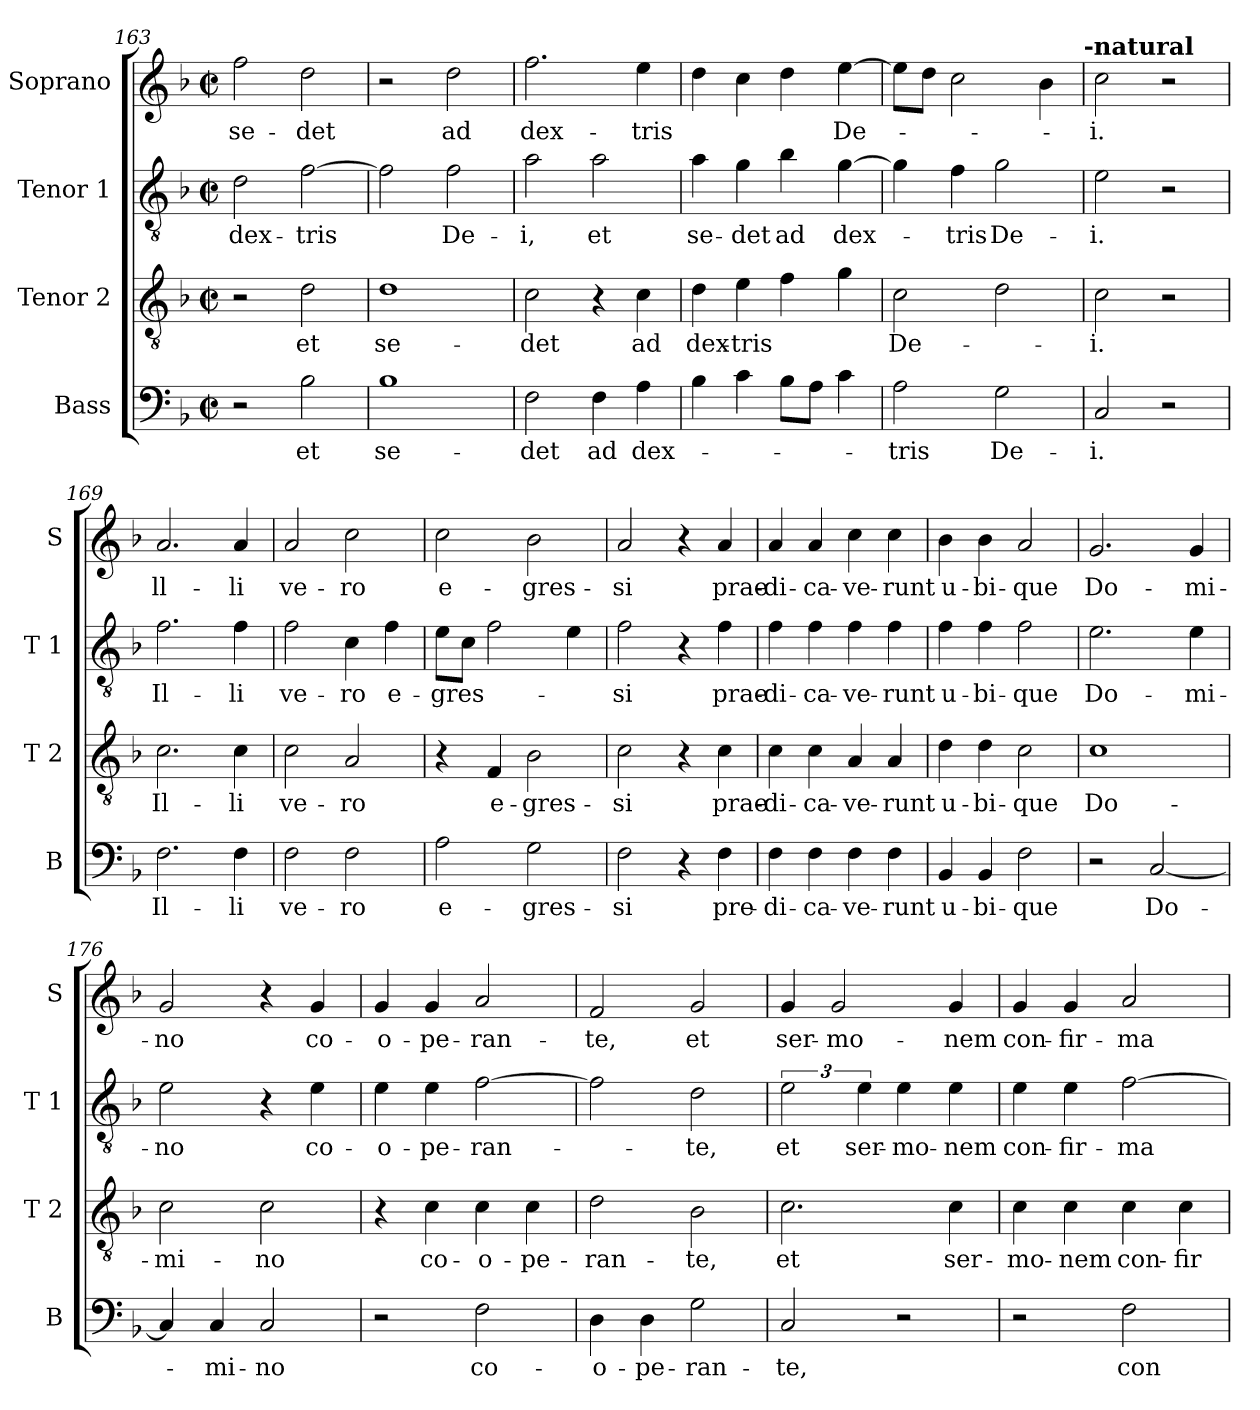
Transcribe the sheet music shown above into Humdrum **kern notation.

**kern	**text	**kern	**text	**kern	**text	**kern	**text
*part4	*part4	*part3	*part3	*part2	*part2	*part1	*part1
*staff4	*staff4	*staff3	*staff3	*staff2	*staff2	*staff1	*staff1
*I"Bass	*	*I"Tenor 2	*	*I"Tenor 1	*	*I"Soprano	*
*I'B	*	*I'T 2	*	*I'T 1	*	*I'S	*
*clefF4	*	*clefGv2	*	*clefGv2	*	*clefG2	*
*k[b-]	*	*k[b-]	*	*k[b-]	*	*k[b-]	*
*F:	*	*F:	*	*F:	*	*F:	*
*M2/2	*	*M2/2	*	*M2/2	*	*M2/2	*
*met(c|)	*	*met(c|)	*	*met(c|)	*	*met(c|)	*
=163	=163	=163	=163	=163	=163	=163	=163
2r	.	2r	.	2d\	dex-	2ff\	se-
2B-\	et	2d\	et	[2f\	-tris	2dd\	-det
=164	=164	=164	=164	=164	=164	=164	=164
1B-	se-	1d	se-	2f\]	.	2r	.
.	.	.	.	2f\	De-	2dd\	ad
=165	=165	=165	=165	=165	=165	=165	=165
2F\	-det	2c\	-det	2a\	-i,	2.ff\	dex-
4F\	ad	4r	.	2a\	et	.	.
4A\	dex-	4c\	ad	.	.	4ee\	-tris
!!LO:LB:g=z
=166	=166	=166	=166	=166	=166	=166	=166
4B-\	.	4d\	dex-	4a\	se-	4dd\	.
4c\	.	4e\	-tris	4g\	-det	4cc\	.
8B-\L	.	4f\	.	4b-\	ad	4dd\	.
8A\J	.	.	.	.	.	.	.
4c\	.	4g\	.	[4g\	dex-	[4ee\	De-
=167	=167	=167	=167	=167	=167	=167	=167
2A\	-tris	2c\	De-	4g\]	.	8ee\L]	.
.	.	.	.	.	.	8dd\J	.
.	.	.	.	4f\	-tris	2cc\	.
2G\	De-	2d\	.	2g\	De-	.	.
.	.	.	.	.	.	4b-\	.
!	!	!	!	!	!	!LO:TX:a:B:t=-natural	!
=168	=168	=168	=168	=168	=168	=168	=168
2C/	-i.	2c\	-i.	2e\	-i.	2cc\	-i.
2r	.	2r	.	2r	.	2r	.
=169	=169	=169	=169	=169	=169	=169	=169
2.F\	Il-	2.c\	Il-	2.f\	Il-	2.a/	ll-
4F\	-li	4c\	-li	4f\	-li	4a/	-li
=170	=170	=170	=170	=170	=170	=170	=170
2F\	ve-	2c\	ve-	2f\	ve-	2a/	ve-
2F\	-ro	2A/	-ro	4c\	-ro	2cc\	-ro
.	.	.	.	4f\	e-	.	.
=171	=171	=171	=171	=171	=171	=171	=171
2A\	e-	4r	.	8e\L	-gres-	2cc\	e-
.	.	.	.	8c\J	.	.	.
.	.	4F/	e-	2f\	.	.	.
2G\	-gres-	2B-\	-gres-	.	.	2b-\	-gres-
.	.	.	.	4e\	.	.	.
!!LO:LB:g=z
=172	=172	=172	=172	=172	=172	=172	=172
2F\	-si	2c\	-si	2f\	-si	2a/	-si
4r	.	4r	.	4r	.	4r	.
4F\	pre-	4c\	prae-	4f\	prae-	4a/	prae-
=173	=173	=173	=173	=173	=173	=173	=173
4F\	-di-	4c\	-di-	4f\	-di-	4a/	-di-
4F\	-ca-	4c\	-ca-	4f\	-ca-	4a/	-ca-
4F\	-ve-	4A/	-ve-	4f\	-ve-	4cc\	-ve-
4F\	-runt	4A/	-runt	4f\	-runt	4cc\	-runt
=174	=174	=174	=174	=174	=174	=174	=174
4BB-/	u-	4d\	u-	4f\	u-	4b-\	u-
4BB-/	-bi-	4d\	-bi-	4f\	-bi-	4b-\	-bi-
2F\	-que	2c\	-que	2f\	-que	2a/	-que
=175	=175	=175	=175	=175	=175	=175	=175
2r	.	1c	Do-	2.e\	Do-	2.g/	Do-
[2C/	Do-	.	.	.	.	.	.
.	.	.	.	4e\	-mi-	4g/	-mi-
=176	=176	=176	=176	=176	=176	=176	=176
4C/]	.	2c\	-mi-	2e\	-no	2g/	-no
4C/	-mi-	.	.	.	.	.	.
2C/	-no	2c\	-no	4r	.	4r	.
.	.	.	.	4e\	co-	4g/	co-
=177	=177	=177	=177	=177	=177	=177	=177
2r	.	4r	.	4e\	-o-	4g/	-o-
.	.	4c\	co-	4e\	-pe-	4g/	-pe-
2F\	co-	4c\	-o-	[2f\	-ran-	2a/	-ran-
.	.	4c\	-pe-	.	.	.	.
!!LO:PB:g=z
=178	=178	=178	=178	=178	=178	=178	=178
4D\	-o-	2d\	-ran-	2f\]	.	2f/	-te,
4D\	-pe-	.	.	.	.	.	.
2G\	-ran-	2B-\	-te,	2d\	-te,	2g/	et
=179	=179	=179	=179	=179	=179	=179	=179
2C/	-te,	2.c\	et	3e\	et	4g/	ser-
.	.	.	.	.	.	2g/	-mo-
.	.	.	.	6e\	ser-	.	.
2r	.	.	.	4e\	-mo-	.	.
.	.	4c\	ser-	4e\	-nem	4g/	-nem
=180	=180	=180	=180	=180	=180	=180	=180
2r	.	4c\	-mo-	4e\	con-	4g/	con-
.	.	4c\	-nem	4e\	-fir-	4g/	-fir-
2F\	con-	4c\	con-	[2f\	-ma-	2a/	-ma-
.	.	4c\	-fir-	.	.	.	.
=	=	=	=	=	=	=	=
*-	*-	*-	*-	*-	*-	*-	*-
